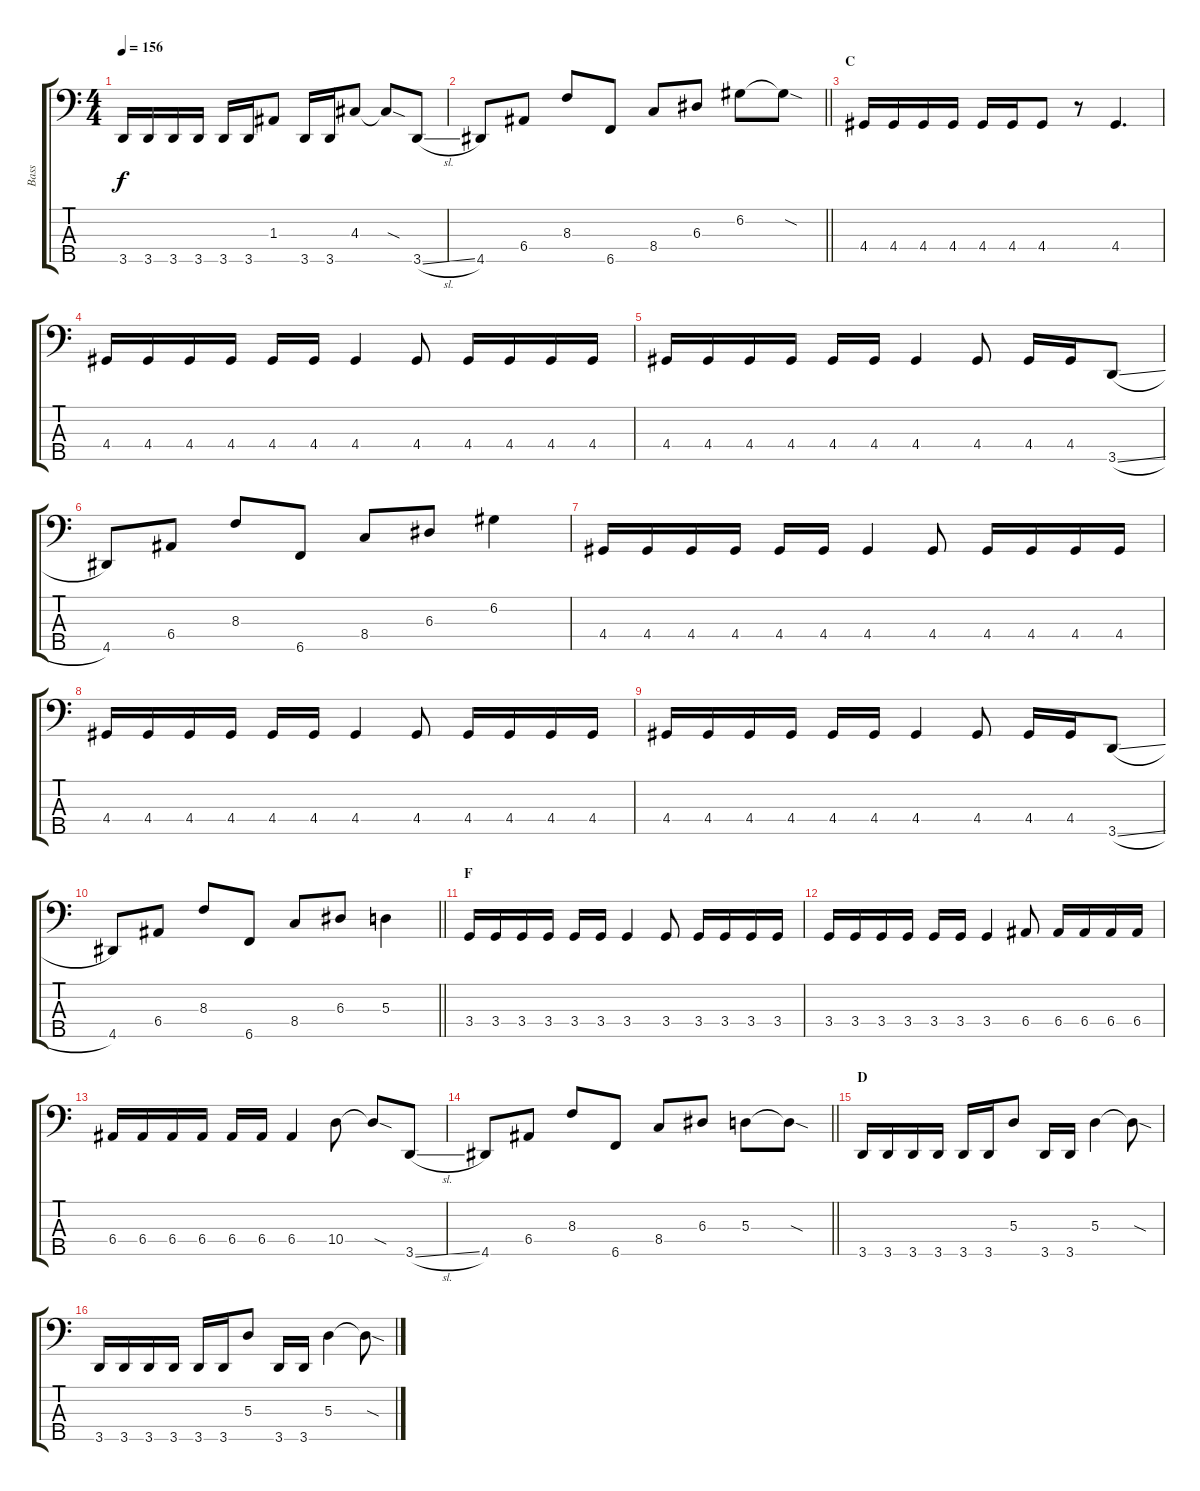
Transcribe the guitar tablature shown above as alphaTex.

\track ("Bass" "Bass") {instrument electricbassfinger}
\staff {score tabs}
\tuning (G2 D2 A1 E1 B0) {hide}
\ts (4 4)
\tempo 156
\clef f4
\ks c
3.5.16{dy f} 3.5.16 3.5.16 3.5.16 3.5.16 3.5.16 1.3.8 3.5.16 3.5.16 4.3.8 4.3{sod t}.8 3.5{sl}.8 |
\barLineRight lightlight
4.5.8 6.4.8 8.3.8 6.5.8 8.4.8 6.3.8 6.2.8 6.2{sod t}.8 |
\section ("" "C")
4.4.16 4.4.16 4.4.16 4.4.16 4.4.16 4.4.16 4.4.8 r.8 4.4.4{d} |
4.4.16 4.4.16 4.4.16 4.4.16 4.4.16 4.4.16 4.4.4 4.4.8 4.4.16 4.4.16 4.4.16 4.4.16 |
4.4.16 4.4.16 4.4.16 4.4.16 4.4.16 4.4.16 4.4.4 4.4.8 4.4.16 4.4.16 3.5{sl}.8 |
4.5.8 6.4.8 8.3.8 6.5.8 8.4.8 6.3.8 6.2.4 |
4.4.16 4.4.16 4.4.16 4.4.16 4.4.16 4.4.16 4.4.4 4.4.8 4.4.16 4.4.16 4.4.16 4.4.16 |
4.4.16 4.4.16 4.4.16 4.4.16 4.4.16 4.4.16 4.4.4 4.4.8 4.4.16 4.4.16 4.4.16 4.4.16 |
4.4.16 4.4.16 4.4.16 4.4.16 4.4.16 4.4.16 4.4.4 4.4.8 4.4.16 4.4.16 3.5{sl}.8 |
\barLineRight lightlight
4.5.8 6.4.8 8.3.8 6.5.8 8.4.8 6.3.8 5.3.4 |
\section ("" "F")
3.4.16 3.4.16 3.4.16 3.4.16 3.4.16 3.4.16 3.4.4 3.4.8 3.4.16 3.4.16 3.4.16 3.4.16 |
3.4.16 3.4.16 3.4.16 3.4.16 3.4.16 3.4.16 3.4.4 6.4.8 6.4.16 6.4.16 6.4.16 6.4.16 |
6.4.16 6.4.16 6.4.16 6.4.16 6.4.16 6.4.16 6.4.4 10.4.8 10.4{sod t}.8 3.5{sl}.8 |
\barLineRight lightlight
4.5.8 6.4.8 8.3.8 6.5.8 8.4.8 6.3.8 5.3.8 5.3{sod t}.8 |
\section ("" "D")
3.5.16 3.5.16 3.5.16 3.5.16 3.5.16 3.5.16 5.3.8 3.5.16 3.5.16 5.3.4 5.3{sod t}.8 |
3.5.16 3.5.16 3.5.16 3.5.16 3.5.16 3.5.16 5.3.8 3.5.16 3.5.16 5.3.4 5.3{sod t}.8
